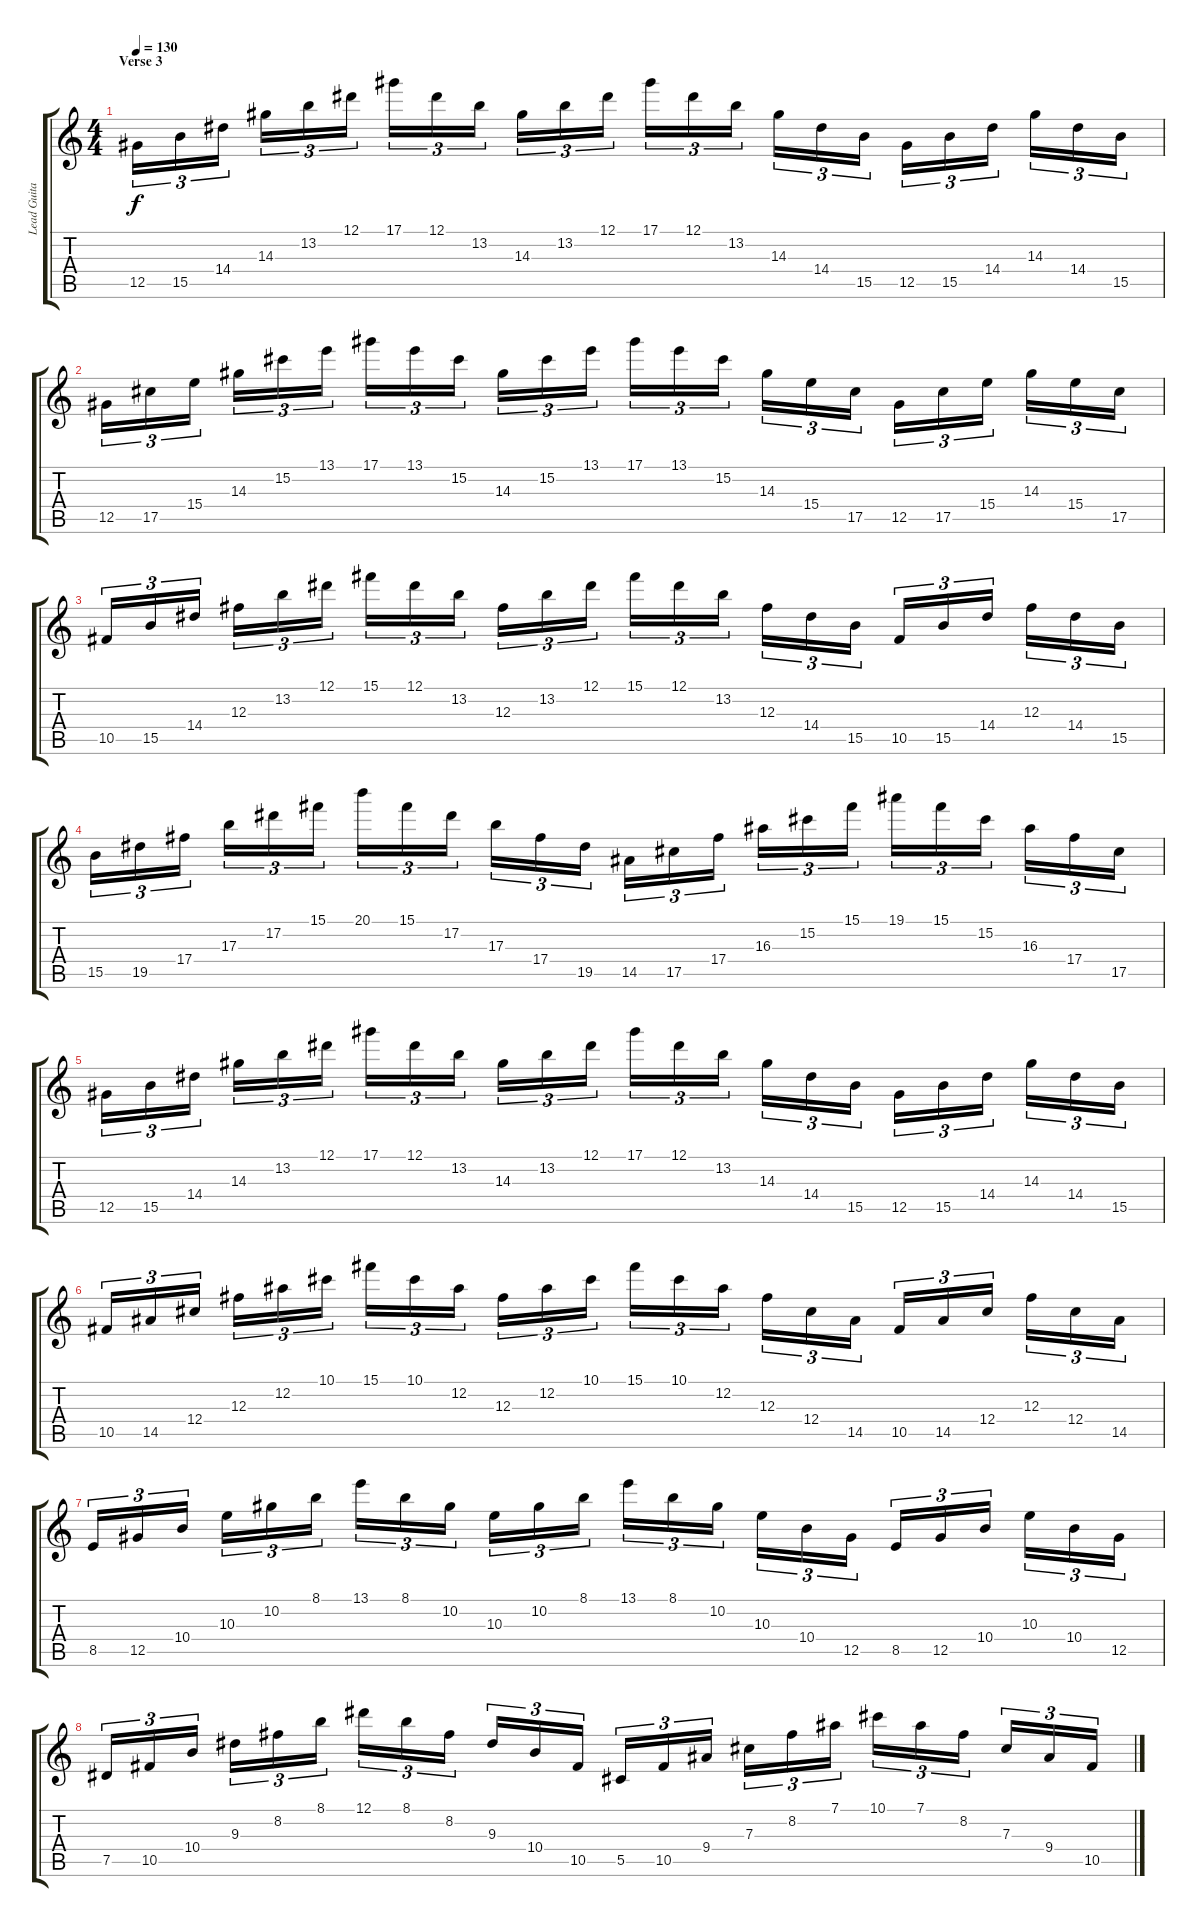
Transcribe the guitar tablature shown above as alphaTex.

\track ("Lead Guitar" "Lead Guita") {instrument distortionguitar}
\staff {score tabs}
\tuning (Eb4 Bb3 Gb3 Db3 Ab2 Eb2) {hide}
\ts (4 4)
\section ("" "Verse 3")
\tempo 130
\clef g2
\ks c
12.5.16{tu (3 2) dy f} 15.5.16{tu (3 2)} 14.4.16{tu (3 2)} 14.3.16{tu (3 2)} 13.2.16{tu (3 2)} 12.1.16{tu (3 2)} 17.1.16{tu (3 2)} 12.1.16{tu (3 2)} 13.2.16{tu (3 2)} 14.3.16{tu (3 2)} 13.2.16{tu (3 2)} 12.1.16{tu (3 2)} 17.1.16{tu (3 2)} 12.1.16{tu (3 2)} 13.2.16{tu (3 2)} 14.3.16{tu (3 2)} 14.4.16{tu (3 2)} 15.5.16{tu (3 2)} 12.5.16{tu (3 2)} 15.5.16{tu (3 2)} 14.4.16{tu (3 2)} 14.3.16{tu (3 2)} 14.4.16{tu (3 2)} 15.5.16{tu (3 2)} |
12.5.16{tu (3 2)} 17.5.16{tu (3 2)} 15.4.16{tu (3 2)} 14.3.16{tu (3 2)} 15.2.16{tu (3 2)} 13.1.16{tu (3 2)} 17.1.16{tu (3 2)} 13.1.16{tu (3 2)} 15.2.16{tu (3 2)} 14.3.16{tu (3 2)} 15.2.16{tu (3 2)} 13.1.16{tu (3 2)} 17.1.16{tu (3 2)} 13.1.16{tu (3 2)} 15.2.16{tu (3 2)} 14.3.16{tu (3 2)} 15.4.16{tu (3 2)} 17.5.16{tu (3 2)} 12.5.16{tu (3 2)} 17.5.16{tu (3 2)} 15.4.16{tu (3 2)} 14.3.16{tu (3 2)} 15.4.16{tu (3 2)} 17.5.16{tu (3 2)} |
10.5.16{tu (3 2)} 15.5.16{tu (3 2)} 14.4.16{tu (3 2)} 12.3.16{tu (3 2)} 13.2.16{tu (3 2)} 12.1.16{tu (3 2)} 15.1.16{tu (3 2)} 12.1.16{tu (3 2)} 13.2.16{tu (3 2)} 12.3.16{tu (3 2)} 13.2.16{tu (3 2)} 12.1.16{tu (3 2)} 15.1.16{tu (3 2)} 12.1.16{tu (3 2)} 13.2.16{tu (3 2)} 12.3.16{tu (3 2)} 14.4.16{tu (3 2)} 15.5.16{tu (3 2)} 10.5.16{tu (3 2)} 15.5.16{tu (3 2)} 14.4.16{tu (3 2)} 12.3.16{tu (3 2)} 14.4.16{tu (3 2)} 15.5.16{tu (3 2)} |
15.5.16{tu (3 2)} 19.5.16{tu (3 2)} 17.4.16{tu (3 2)} 17.3.16{tu (3 2)} 17.2.16{tu (3 2)} 15.1.16{tu (3 2)} 20.1.16{tu (3 2)} 15.1.16{tu (3 2)} 17.2.16{tu (3 2)} 17.3.16{tu (3 2)} 17.4.16{tu (3 2)} 19.5.16{tu (3 2)} 14.5.16{tu (3 2)} 17.5.16{tu (3 2)} 17.4.16{tu (3 2)} 16.3.16{tu (3 2)} 15.2.16{tu (3 2)} 15.1.16{tu (3 2)} 19.1.16{tu (3 2)} 15.1.16{tu (3 2)} 15.2.16{tu (3 2)} 16.3.16{tu (3 2)} 17.4.16{tu (3 2)} 17.5.16{tu (3 2)} |
12.5.16{tu (3 2)} 15.5.16{tu (3 2)} 14.4.16{tu (3 2)} 14.3.16{tu (3 2)} 13.2.16{tu (3 2)} 12.1.16{tu (3 2)} 17.1.16{tu (3 2)} 12.1.16{tu (3 2)} 13.2.16{tu (3 2)} 14.3.16{tu (3 2)} 13.2.16{tu (3 2)} 12.1.16{tu (3 2)} 17.1.16{tu (3 2)} 12.1.16{tu (3 2)} 13.2.16{tu (3 2)} 14.3.16{tu (3 2)} 14.4.16{tu (3 2)} 15.5.16{tu (3 2)} 12.5.16{tu (3 2)} 15.5.16{tu (3 2)} 14.4.16{tu (3 2)} 14.3.16{tu (3 2)} 14.4.16{tu (3 2)} 15.5.16{tu (3 2)} |
10.5.16{tu (3 2)} 14.5.16{tu (3 2)} 12.4.16{tu (3 2)} 12.3.16{tu (3 2)} 12.2.16{tu (3 2)} 10.1.16{tu (3 2)} 15.1.16{tu (3 2)} 10.1.16{tu (3 2)} 12.2.16{tu (3 2)} 12.3.16{tu (3 2)} 12.2.16{tu (3 2)} 10.1.16{tu (3 2)} 15.1.16{tu (3 2)} 10.1.16{tu (3 2)} 12.2.16{tu (3 2)} 12.3.16{tu (3 2)} 12.4.16{tu (3 2)} 14.5.16{tu (3 2)} 10.5.16{tu (3 2)} 14.5.16{tu (3 2)} 12.4.16{tu (3 2)} 12.3.16{tu (3 2)} 12.4.16{tu (3 2)} 14.5.16{tu (3 2)} |
8.5.16{tu (3 2)} 12.5.16{tu (3 2)} 10.4.16{tu (3 2)} 10.3.16{tu (3 2)} 10.2.16{tu (3 2)} 8.1.16{tu (3 2)} 13.1.16{tu (3 2)} 8.1.16{tu (3 2)} 10.2.16{tu (3 2)} 10.3.16{tu (3 2)} 10.2.16{tu (3 2)} 8.1.16{tu (3 2)} 13.1.16{tu (3 2)} 8.1.16{tu (3 2)} 10.2.16{tu (3 2)} 10.3.16{tu (3 2)} 10.4.16{tu (3 2)} 12.5.16{tu (3 2)} 8.5.16{tu (3 2)} 12.5.16{tu (3 2)} 10.4.16{tu (3 2)} 10.3.16{tu (3 2)} 10.4.16{tu (3 2)} 12.5.16{tu (3 2)} |
7.5.16{tu (3 2)} 10.5.16{tu (3 2)} 10.4.16{tu (3 2)} 9.3.16{tu (3 2)} 8.2.16{tu (3 2)} 8.1.16{tu (3 2)} 12.1.16{tu (3 2)} 8.1.16{tu (3 2)} 8.2.16{tu (3 2)} 9.3.16{tu (3 2)} 10.4.16{tu (3 2)} 10.5.16{tu (3 2)} 5.5.16{tu (3 2)} 10.5.16{tu (3 2)} 9.4.16{tu (3 2)} 7.3.16{tu (3 2)} 8.2.16{tu (3 2)} 7.1.16{tu (3 2)} 10.1.16{tu (3 2)} 7.1.16{tu (3 2)} 8.2.16{tu (3 2)} 7.3.16{tu (3 2)} 9.4.16{tu (3 2)} 10.5.16{tu (3 2)}
